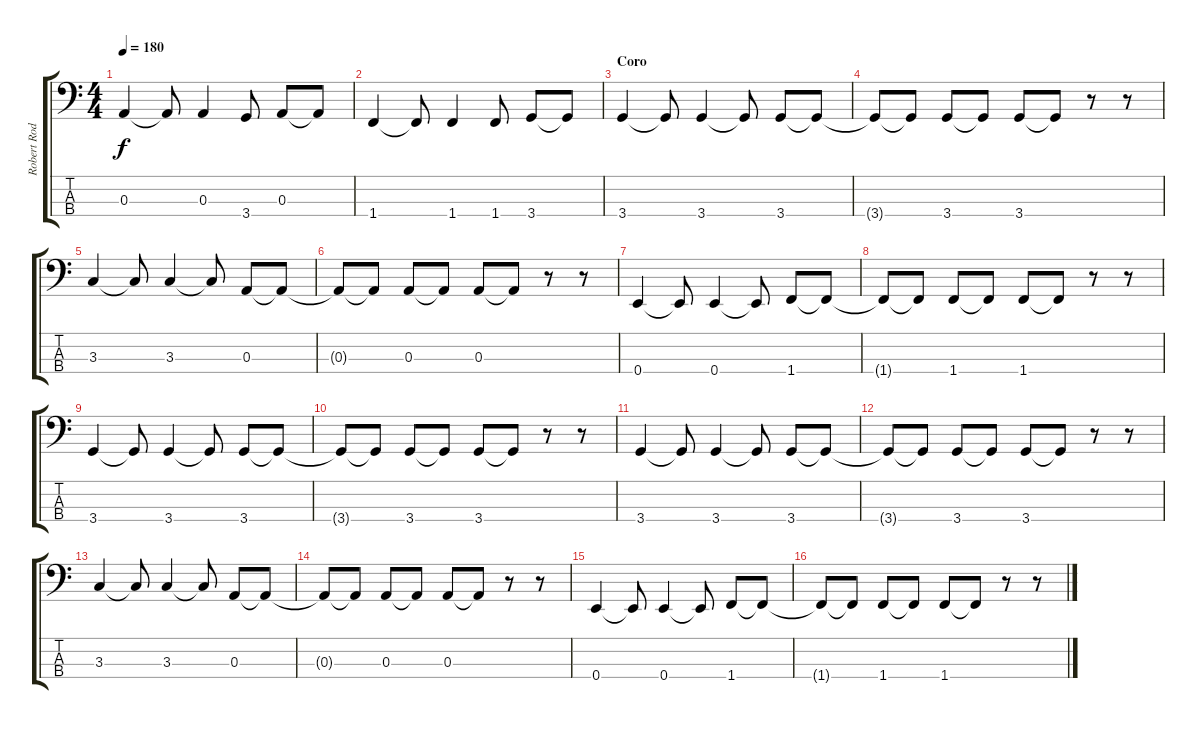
\track ("Robert Rodriguez (Bajo)" "Robert Rod") {instrument electricbassfinger}
\staff {score tabs}
\tuning (G2 D2 A1 E1) {hide}
\ts (4 4)
\tempo 180
\clef f4
\ks c
0.3.4{dy f} 0.3{t}.8 0.3.4 3.4.8 0.3.8 0.3{t}.8 |
1.4.4 1.4{t}.8 1.4.4 1.4.8 3.4.8 3.4{t}.8 |
\section ("" "Coro")
3.4.4 3.4{t}.8 3.4.4 3.4{t}.8 3.4.8 3.4{t}.8 |
3.4{t}.8 3.4{t}.8 3.4.8 3.4{t}.8 3.4.8 3.4{t}.8 r.8 r.8 |
3.3.4 3.3{t}.8 3.3.4 3.3{t}.8 0.3.8 0.3{t}.8 |
0.3{t}.8 0.3{t}.8 0.3.8 0.3{t}.8 0.3.8 0.3{t}.8 r.8 r.8 |
0.4.4 0.4{t}.8 0.4.4 0.4{t}.8 1.4.8 1.4{t}.8 |
1.4{t}.8 1.4{t}.8 1.4.8 1.4{t}.8 1.4.8 1.4{t}.8 r.8 r.8 |
3.4.4 3.4{t}.8 3.4.4 3.4{t}.8 3.4.8 3.4{t}.8 |
3.4{t}.8 3.4{t}.8 3.4.8 3.4{t}.8 3.4.8 3.4{t}.8 r.8 r.8 |
3.4.4 3.4{t}.8 3.4.4 3.4{t}.8 3.4.8 3.4{t}.8 |
3.4{t}.8 3.4{t}.8 3.4.8 3.4{t}.8 3.4.8 3.4{t}.8 r.8 r.8 |
3.3.4 3.3{t}.8 3.3.4 3.3{t}.8 0.3.8 0.3{t}.8 |
0.3{t}.8 0.3{t}.8 0.3.8 0.3{t}.8 0.3.8 0.3{t}.8 r.8 r.8 |
0.4.4 0.4{t}.8 0.4.4 0.4{t}.8 1.4.8 1.4{t}.8 |
1.4{t}.8 1.4{t}.8 1.4.8 1.4{t}.8 1.4.8 1.4{t}.8 r.8 r.8
